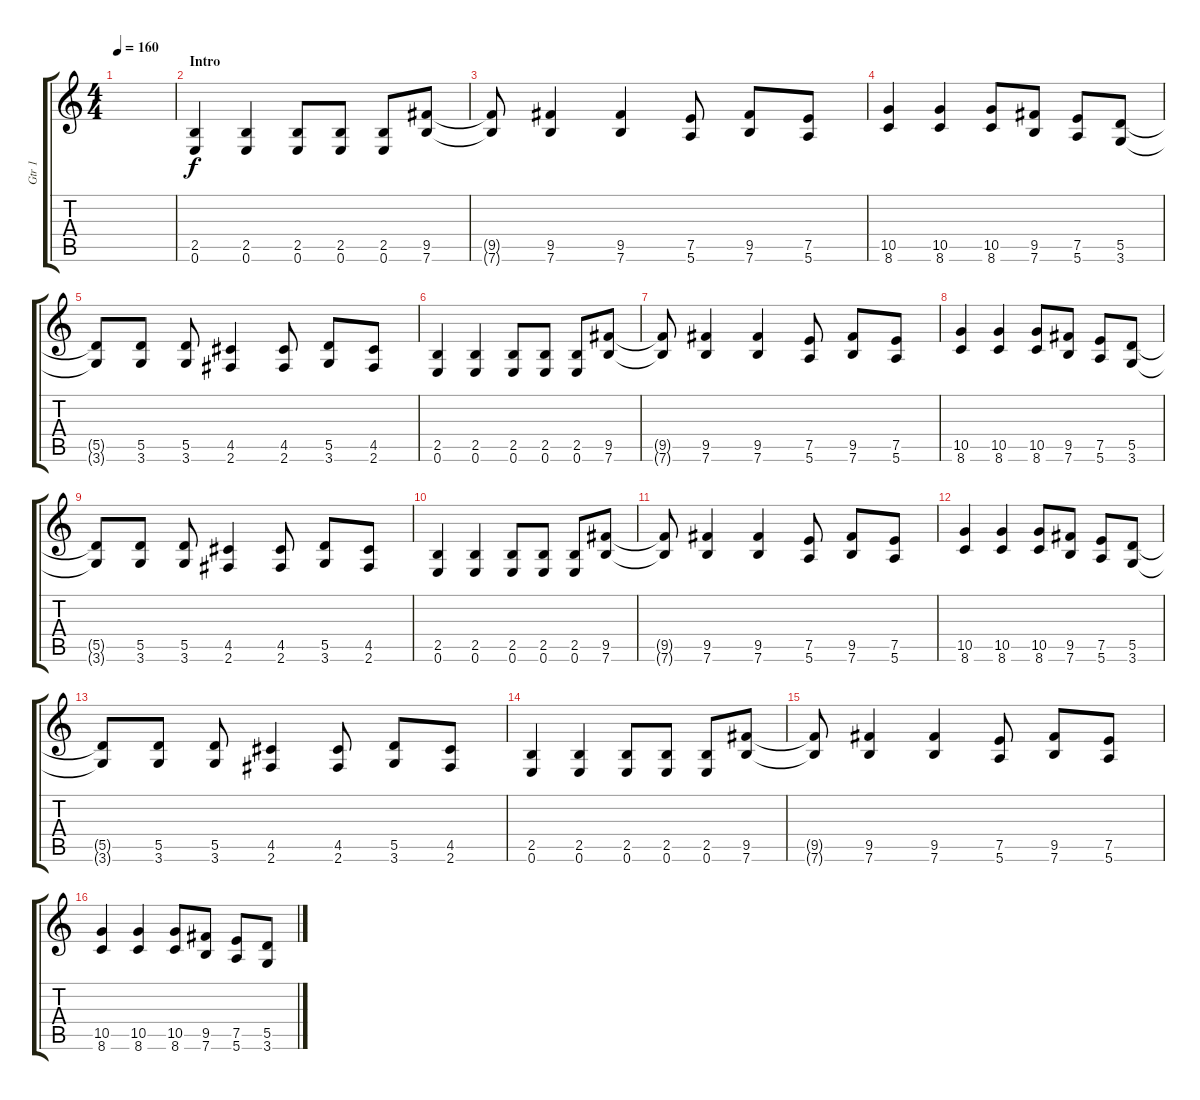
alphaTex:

\track ("Gtr 1" "Gtr 1") {instrument overdrivenguitar}
\staff {score tabs}
\tuning (E4 B3 G3 D3 A2 E2) {hide}
\ts (4 4)
\tempo 160
\clef g2
\ks c
|
\section ("" "Intro")
(2.5 0.6).4 (2.5 0.6).4 (2.5 0.6).8 (2.5 0.6).8 (2.5 0.6).8 (9.5 7.6).8 |
(9.5{t} 7.6{t}).8 (9.5 7.6).4 (9.5 7.6).4 (7.5 5.6).8 (9.5 7.6).8 (7.5 5.6).8 |
(10.5 8.6).4 (10.5 8.6).4 (10.5 8.6).8 (9.5 7.6).8 (7.5 5.6).8 (5.5 3.6).8 |
(5.5{t} 3.6{t}).8 (5.5 3.6).8 (5.5 3.6).8 (4.5 2.6).4 (4.5 2.6).8 (5.5 3.6).8 (4.5 2.6).8 |
(2.5 0.6).4 (2.5 0.6).4 (2.5 0.6).8 (2.5 0.6).8 (2.5 0.6).8 (9.5 7.6).8 |
(9.5{t} 7.6{t}).8 (9.5 7.6).4 (9.5 7.6).4 (7.5 5.6).8 (9.5 7.6).8 (7.5 5.6).8 |
(10.5 8.6).4 (10.5 8.6).4 (10.5 8.6).8 (9.5 7.6).8 (7.5 5.6).8 (5.5 3.6).8 |
(5.5{t} 3.6{t}).8 (5.5 3.6).8 (5.5 3.6).8 (4.5 2.6).4 (4.5 2.6).8 (5.5 3.6).8 (4.5 2.6).8 |
(2.5 0.6).4 (2.5 0.6).4 (2.5 0.6).8 (2.5 0.6).8 (2.5 0.6).8 (9.5 7.6).8 |
(9.5{t} 7.6{t}).8 (9.5 7.6).4 (9.5 7.6).4 (7.5 5.6).8 (9.5 7.6).8 (7.5 5.6).8 |
(10.5 8.6).4 (10.5 8.6).4 (10.5 8.6).8 (9.5 7.6).8 (7.5 5.6).8 (5.5 3.6).8 |
(5.5{t} 3.6{t}).8 (5.5 3.6).8 (5.5 3.6).8 (4.5 2.6).4 (4.5 2.6).8 (5.5 3.6).8 (4.5 2.6).8 |
(2.5 0.6).4 (2.5 0.6).4 (2.5 0.6).8 (2.5 0.6).8 (2.5 0.6).8 (9.5 7.6).8 |
(9.5{t} 7.6{t}).8 (9.5 7.6).4 (9.5 7.6).4 (7.5 5.6).8 (9.5 7.6).8 (7.5 5.6).8 |
(10.5 8.6).4 (10.5 8.6).4 (10.5 8.6).8 (9.5 7.6).8 (7.5 5.6).8 (5.5 3.6).8
